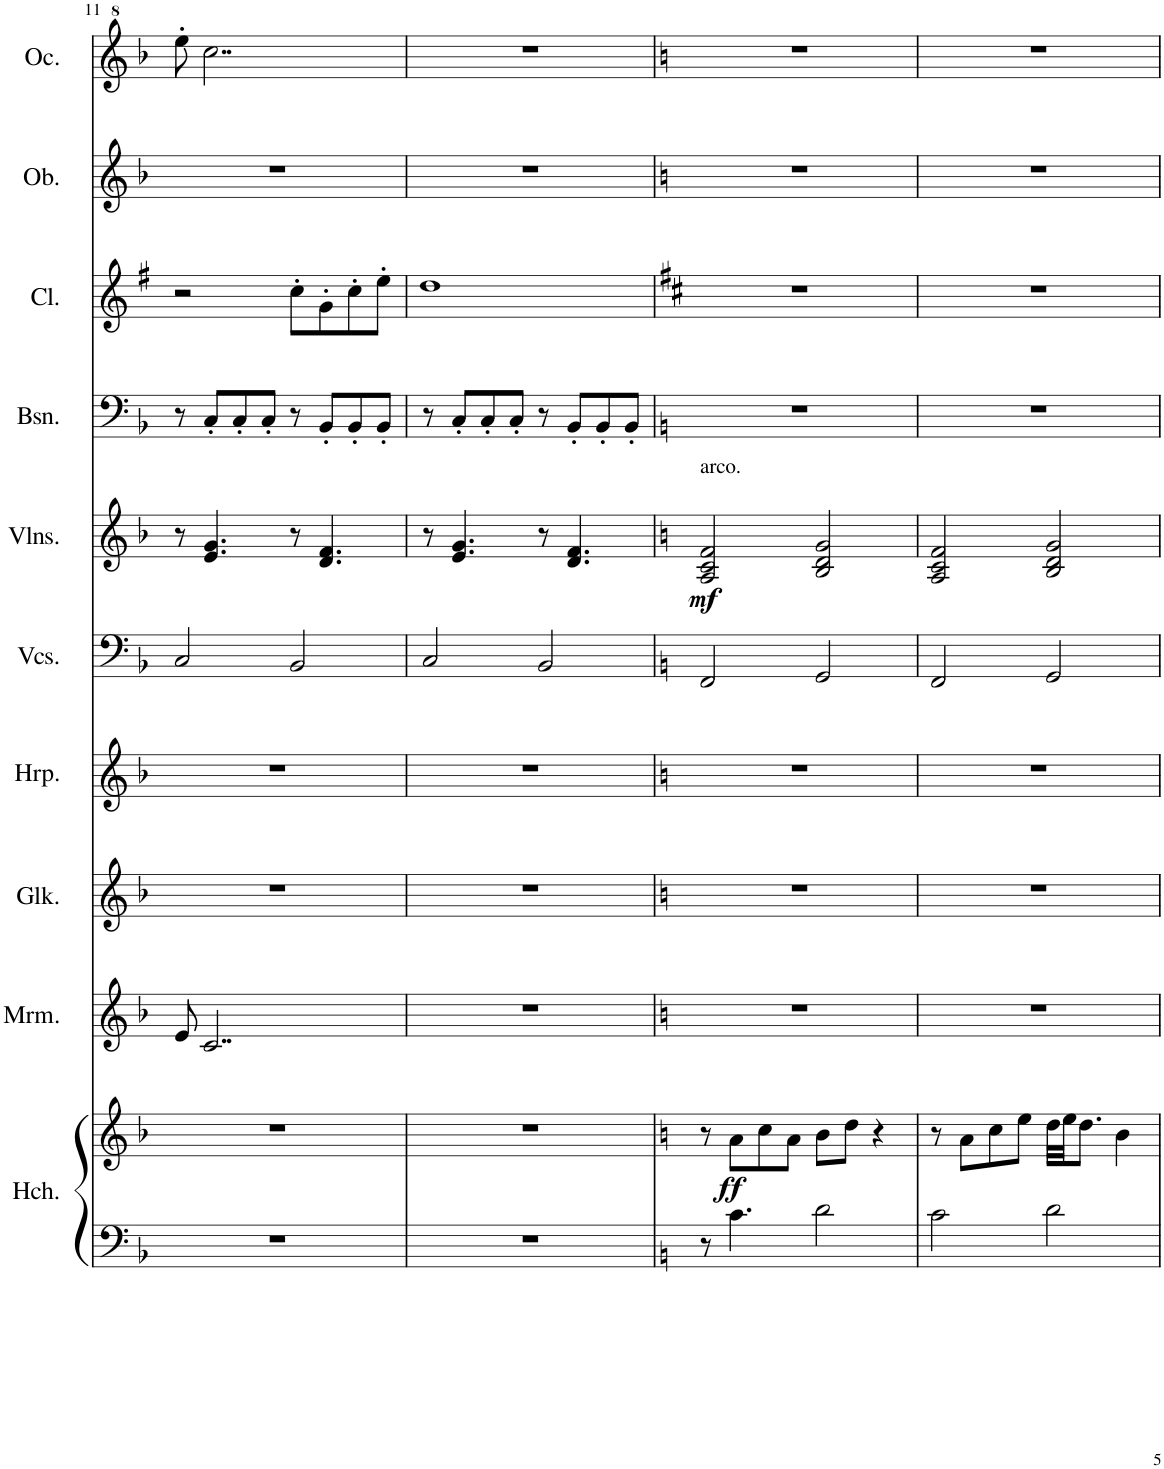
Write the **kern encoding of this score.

**kern	**kern	**dynam	**kern	**kern	**kern	**kern	**kern	**dynam	**kern	**kern	**kern	**kern
*part10	*part10	*part10	*part9	*part8	*part7	*part6	*part5	*part5	*part4	*part3	*part2	*part1
*staff11	*staff10	*staff10/11	*staff9	*staff8	*staff7	*staff6	*staff5	*staff5	*staff4	*staff3	*staff2	*staff1
*I"Harpsichord	*	*	*I"Marimba	*I"Glockenspiel	*I"Harp	*I"Violoncellos	*I"Violins	*	*I"Bassoon	*I"Clarinet	*I"Oboe	*I"Ocarina
*I'Hch.	*	*	*I'Mrm.	*I'Glk.	*I'Hrp.	*I'Vcs.	*I'Vlns.	*	*I'Bsn.	*I'Cl.	*I'Ob.	*I'Oc.
!!LO:PB:g=z
*clefF4	*clefG2	*	*clefG2	*clefG2	*clefG2	*clefF4	*clefG2	*	*clefF4	*clefG2	*clefG2	*clefG^2
*	*	*	*	*Trd-14c-24	*	*	*	*	*	*Trd1c2	*	*
*k[b-]	*k[b-]	*	*k[b-]	*k[b-]	*k[b-]	*k[b-]	*k[b-]	*	*k[b-]	*k[f#]	*k[b-]	*k[b-]
*M4/4	*M4/4	*	*M4/4	*M4/4	*M4/4	*M4/4	*M4/4	*	*M4/4	*M4/4	*M4/4	*M4/4
=11	=11	=11	=11	=11	=11	=11	=11	=11	=11	=11	=11	=11
1r	1r	.	8e/	1r	1r	2C/	8r	.	8r	2r	1r	8eee'\
.	.	.	2..c/	.	.	.	4.e/ 4.g/	.	8C'/L	.	.	2..ccc\
.	.	.	.	.	.	.	.	.	8C'/	.	.	.
.	.	.	.	.	.	.	.	.	8C'/J	.	.	.
.	.	.	.	.	.	2BB-/	8r	.	8r	8cc'\L	.	.
.	.	.	.	.	.	.	4.d/ 4.f/	.	8BB-'/L	8g'\	.	.
.	.	.	.	.	.	.	.	.	8BB-'/	8cc'\	.	.
.	.	.	.	.	.	.	.	.	8BB-'/J	8ee'\J	.	.
=12	=12	=12	=12	=12	=12	=12	=12	=12	=12	=12	=12	=12
1r	1r	.	1r	1r	1r	2C/	8r	.	8r	1dd	1r	1r
.	.	.	.	.	.	.	4.e/ 4.g/	.	8C'/L	.	.	.
.	.	.	.	.	.	.	.	.	8C'/	.	.	.
.	.	.	.	.	.	.	.	.	8C'/J	.	.	.
.	.	.	.	.	.	2BB-/	8r	.	8r	.	.	.
.	.	.	.	.	.	.	4.d/ 4.f/	.	8BB-'/L	.	.	.
.	.	.	.	.	.	.	.	.	8BB-'/	.	.	.
.	.	.	.	.	.	.	.	.	8BB-'/J	.	.	.
=13	=13	=13	=13	=13	=13	=13	=13	=13	=13	=13	=13	=13
*k[]	*k[]	*	*k[]	*k[]	*k[]	*k[]	*k[]	*	*k[]	*k[f#c#]	*k[]	*k[]
!	!	!	!	!	!	!	!LO:TX:a:t=arco.	!	!	!	!	!
!	!	!	!	!	!	!	!	!LO:DY:b	!	!	!	!
8r	8r	.	1r	1r	1r	2FF/	2A/ 2c/ 2f/	mf	1r	1r	1r	1r
!	!	!LO:DY:b	!	!	!	!	!	!	!	!	!	!
4.c\	8a\L	ff	.	.	.	.	.	.	.	.	.	.
.	8cc\	.	.	.	.	.	.	.	.	.	.	.
.	8a\J	.	.	.	.	.	.	.	.	.	.	.
2d\	8b\L	.	.	.	.	2GG/	2B/ 2d/ 2g/	.	.	.	.	.
.	8dd\J	.	.	.	.	.	.	.	.	.	.	.
.	4r	.	.	.	.	.	.	.	.	.	.	.
=14	=14	=14	=14	=14	=14	=14	=14	=14	=14	=14	=14	=14
2c\	8r	.	1r	1r	1r	2FF/	2A/ 2c/ 2f/	.	1r	1r	1r	1r
.	8a\L	.	.	.	.	.	.	.	.	.	.	.
.	8cc\	.	.	.	.	.	.	.	.	.	.	.
.	8ee\J	.	.	.	.	.	.	.	.	.	.	.
2d\	32dd\LLL	.	.	.	.	2GG/	2B/ 2d/ 2g/	.	.	.	.	.
.	32ee\JJ	.	.	.	.	.	.	.	.	.	.	.
.	8.dd\J	.	.	.	.	.	.	.	.	.	.	.
.	4b\	.	.	.	.	.	.	.	.	.	.	.
=	=	=	=	=	=	=	=	=	=	=	=	=
*-	*-	*-	*-	*-	*-	*-	*-	*-	*-	*-	*-	*-
